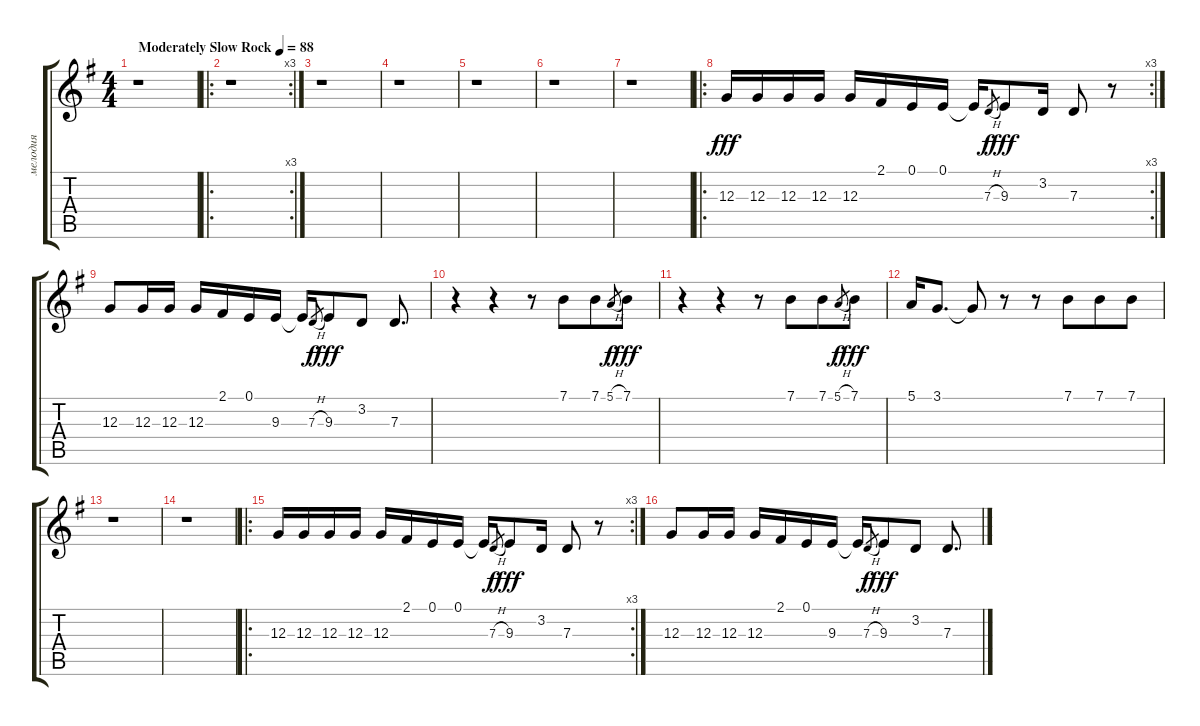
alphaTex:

\track ("мелодия" "мелодия") {instrument accordion}
\staff {score tabs}
\tuning (E4 B3 G3 D3 A2 E2) {hide}
\ts (4 4)
\tempo (88 "Moderately Slow Rock")
\clef g2
\ks eminor
r.1{dy fff instrument accordion} |
\ro
\rc 3
r.1 |
r.1 |
r.1 |
r.1 |
r.1 |
r.1 |
\ro
\rc 3
12.3.16 12.3.16 12.3.16 12.3.16 12.3.16 2.1.16 0.1.16 0.1.16 0.1{t}.16 7.3{h}.8{gr dy f} 9.3.8{dy fff} 3.2.16 7.3.8 r.8 |
12.3.8 12.3.16 12.3.16 12.3.16 2.1.16 0.1.16 9.3.16 9.3{t}.16 7.3{h}.8{gr dy f} 9.3.8{dy fff} 3.2.8 7.3.8{d} |
r.4 r.4 r.8 7.1.8{beam merge} 7.1.8 5.1{h}.8{gr dy f} 7.1.8{dy fff} |
r.4 r.4 r.8 7.1.8{beam merge} 7.1.8 5.1{h}.8{gr dy f} 7.1.8{dy fff} |
5.1.16 3.1.8{d} 3.1{t}.8 r.8 r.8 7.1.8{beam merge} 7.1.8 7.1.8 |
r.1 |
r.1 |
\ro
\rc 3
12.3.16 12.3.16 12.3.16 12.3.16 12.3.16 2.1.16 0.1.16 0.1.16 0.1{t}.16 7.3{h}.8{gr dy f} 9.3.8{dy fff} 3.2.16 7.3.8 r.8 |
12.3.8 12.3.16 12.3.16 12.3.16 2.1.16 0.1.16 9.3.16 9.3{t}.16 7.3{h}.8{gr dy f} 9.3.8{dy fff} 3.2.8 7.3.8{d}
